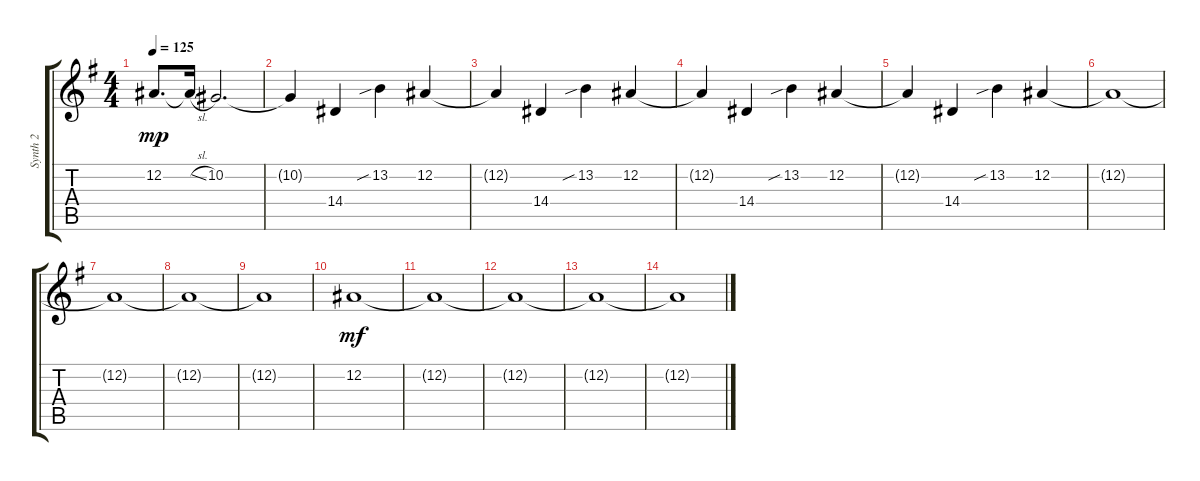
\track ("Synth 2" "Synth 2") {instrument lead1square}
\staff {score tabs}
\tuning (Eb4 Bb3 Gb3 Db3 Ab2 Eb2) {hide}
\ts (4 4)
\tempo 125
\clef g2
\ks g
12.2{t}.8{d dy mp} 12.2{sl t}.16 10.2.2{d} |
10.2{t}.4 14.4.4 13.2{sib}.4 12.2.4 |
12.2{t}.4 14.4.4 13.2{sib}.4 12.2.4 |
12.2{t}.4 14.4.4 13.2{sib}.4 12.2.4 |
12.2{t}.4 14.4.4 13.2{sib}.4 12.2.4 |
12.2{t}.1 |
12.2{t}.1 |
12.2{t}.1 |
12.2{t}.1 |
12.2.1{dy mf} |
12.2{t}.1 |
12.2{t}.1 |
12.2{t}.1 |
12.2{t}.1
